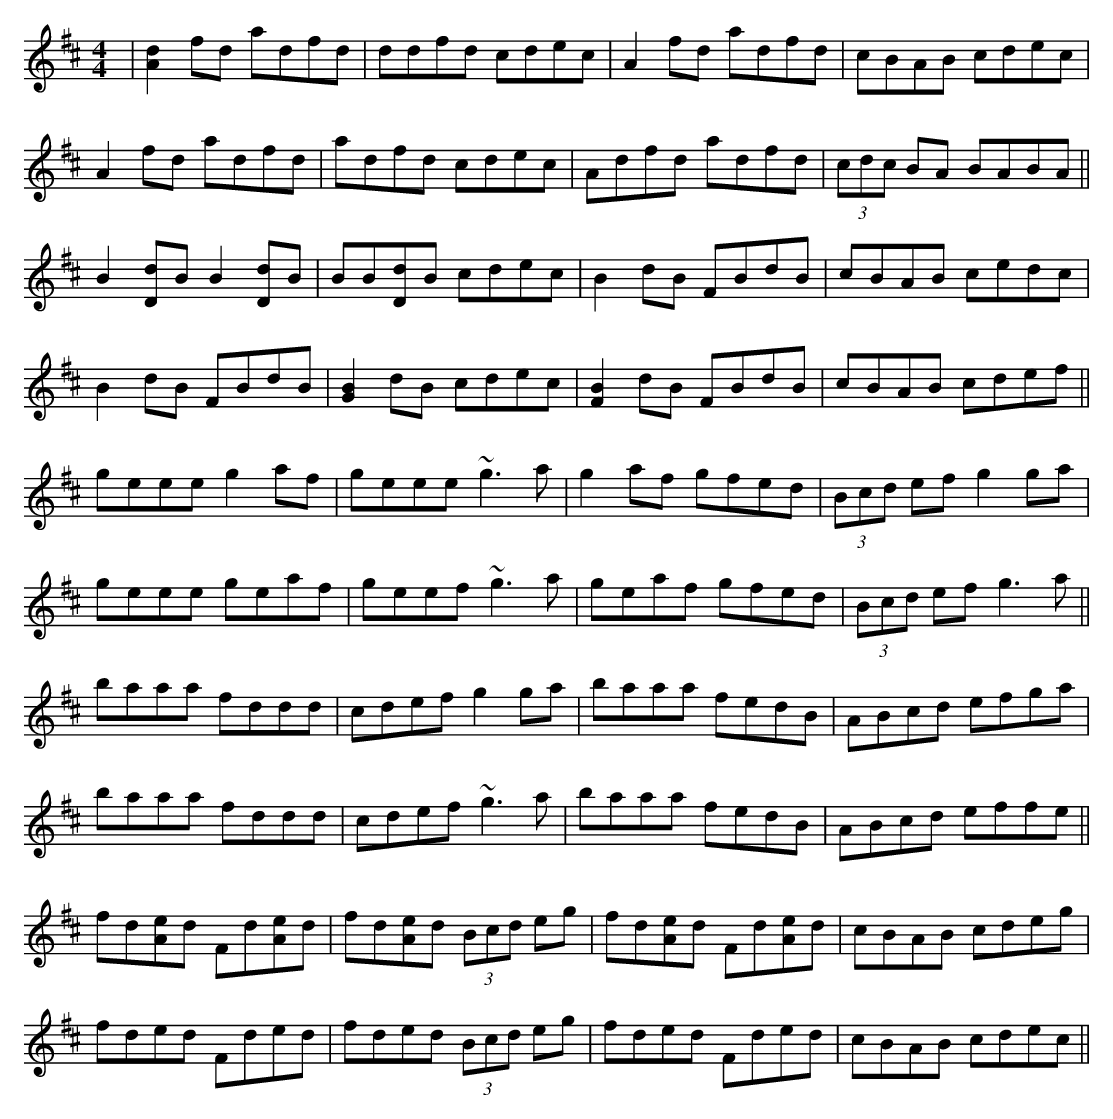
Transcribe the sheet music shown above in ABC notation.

X:1
M:4/4
K:D
|[A2d2]fd adfd|ddfd cdec|A2fd adfd|cBAB cdec|
A2fd adfd|adfd cdec|Adfd adfd|(3cdc BA BABA||
B2[Dd]B B2[Dd]B|BB[Dd]B cdec|B2dB FBdB|cBAB cedc|
B2dB FBdB|[G2B2]dB cdec|[F2B2]dB FBdB|cBAB cdef||
geee g2af|geee ~g3a|g2af gfed|(3Bcd ef g2ga|
geee geaf|geef ~g3a|geaf gfed|(3Bcd ef g3a||
baaa fddd|cdef g2ga|baaa fedB|ABcd efga|
baaa fddd|cdef ~g3a|baaa fedB|ABcd effe||
fd[Ae]d Fd[Ae]d|fd[Ae]d (3Bcd eg|fd[Ae]d Fd[Ae]d|cBAB cdeg|
fded Fded|fded (3Bcd eg|fded Fded|cBAB cdec||
